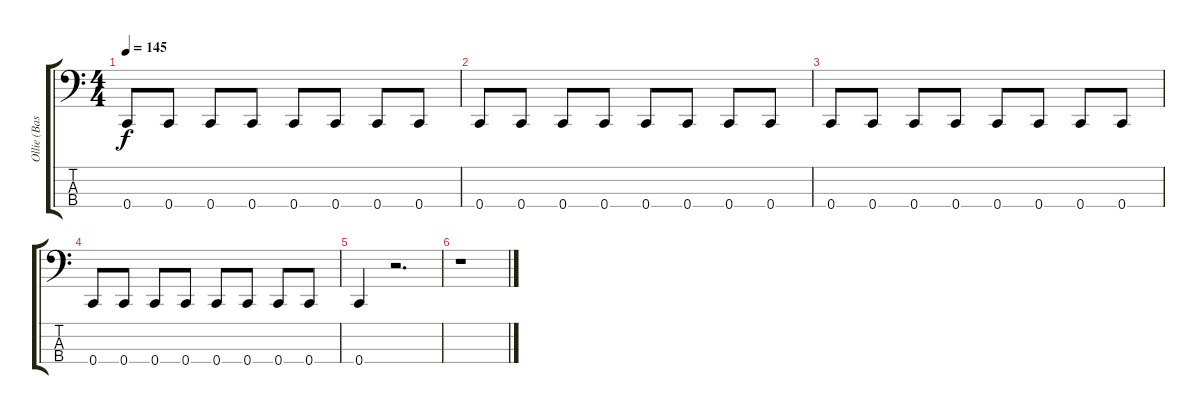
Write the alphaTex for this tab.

\track ("Ollie (Bass)" "Ollie (Bas") {instrument electricbassfinger}
\staff {score tabs}
\tuning (F2 C2 G1 C1) {hide}
\ts (4 4)
\tempo 145
\clef f4
\ks c
0.4.8{dy f} 0.4.8 0.4.8 0.4.8 0.4.8 0.4.8 0.4.8 0.4.8 |
0.4.8 0.4.8 0.4.8 0.4.8 0.4.8 0.4.8 0.4.8 0.4.8 |
0.4.8 0.4.8 0.4.8 0.4.8 0.4.8 0.4.8 0.4.8 0.4.8 |
0.4.8 0.4.8 0.4.8 0.4.8 0.4.8 0.4.8 0.4.8 0.4.8 |
0.4.4 r.2{d} |
r.1
